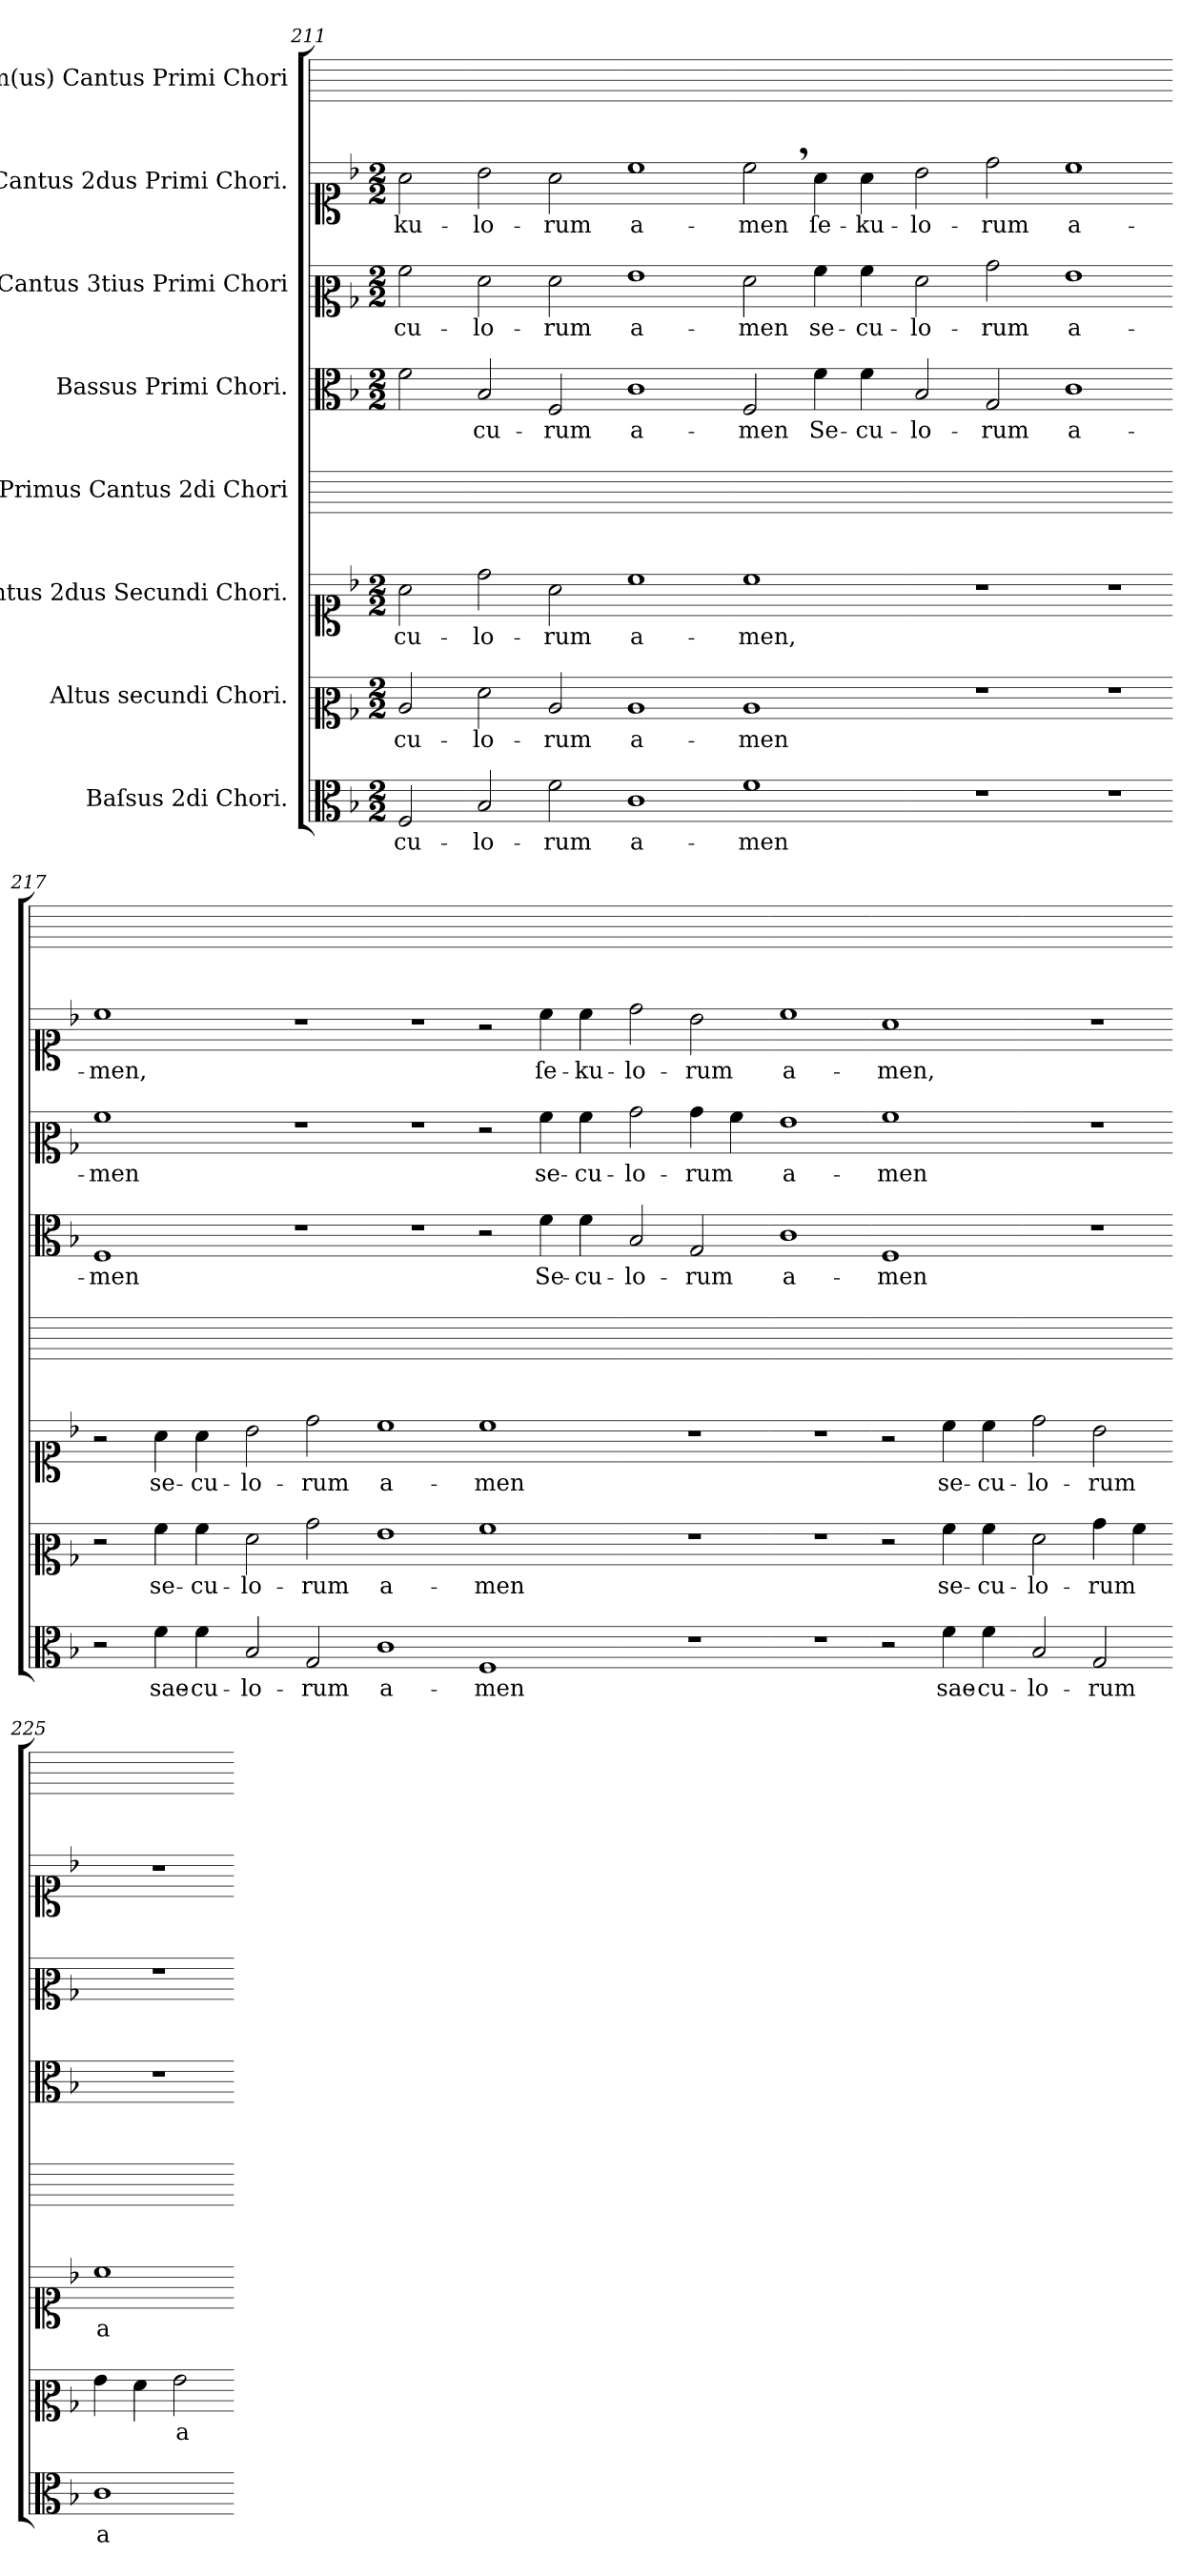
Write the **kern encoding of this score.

**kern	**text	**kern	**text	**kern	**text	**kern	**kern	**text	**kern	**text	**kern	**text	**kern
*part8	*part8	*part7	*part7	*part6	*part6	*part5	*part4	*part4	*part3	*part3	*part2	*part2	*part1
*staff8	*staff8	*staff7	*staff7	*staff6	*staff6	*staff5	*staff4	*staff4	*staff3	*staff3	*staff2	*staff2	*staff1
*I"Baſsus 2di Chori.	*	*I"Altus secundi Chori.	*	*I"Cantus 2dus Secundi Chori.	*	*I"Primus Cantus 2di Chori	*I"Bassus Primi Chori.	*	*I"Cantus 3tius Primi Chori	*	*I"Cantus 2dus Primi Chori.	*	*I"Im(us) Cantus Primi Chori
*clefC3	*	*clefC2	*	*clefC1	*	*	*clefC3	*	*clefC2	*	*clefC1	*	*
*k[b-]	*	*k[b-]	*	*k[b-]	*	*	*k[b-]	*	*k[b-]	*	*k[b-]	*	*
*F:	*	*F:	*	*F:	*	*	*F:	*	*F:	*	*F:	*	*
*M2/2	*	*M2/2	*	*M2/2	*	*	*M2/2	*	*M2/2	*	*M2/2	*	*
=211	=211	=211	=211	=211	=211	=211	=211	=211	=211	=211	=211	=211	=211
2F/	-cu-	2c/	-cu-	2a\	-cu-	2ryy	2f\	.	2a\	-cu-	2a\	-ku-	2ryy
=212-	=212-	=212-	=212-	=212-	=212-	=212-	=212-	=212-	=212-	=212-	=212-	=212-	=212-
2B-/	-lo-	2f\	-lo-	2dd\	-lo-	1ryy	2B-/	-cu-	2f\	-lo-	2b-\	-lo-	1ryy
2f\	-rum	2c/	-rum	2a\	-rum	.	2F/	-rum	2f\	-rum	2a\	-rum	.
=213-	=213-	=213-	=213-	=213-	=213-	=213-	=213-	=213-	=213-	=213-	=213-	=213-	=213-
1c	a-	1c	a-	1cc	a-	1ryy	1c	a-	1g	a-	1cc	a-	1ryy
=214-	=214-	=214-	=214-	=214-	=214-	=214-	=214-	=214-	=214-	=214-	=214-	=214-	=214-
1f	-men	1c	-men	1cc	-men,	1ryy	2F/	-men	2f\	-men	2cc,>\	-men	1ryy
.	.	.	.	.	.	.	4f\	Se-	4a\	se-	4a\	ſe-	.
.	.	.	.	.	.	.	4f\	-cu-	4a\	-cu-	4a\	-ku-	.
=215-	=215-	=215-	=215-	=215-	=215-	=215-	=215-	=215-	=215-	=215-	=215-	=215-	=215-
1r	.	1r	.	1r	.	1ryy	2B-/	-lo-	2f\	-lo-	2b-\	-lo-	1ryy
.	.	.	.	.	.	.	2G/	-rum	2b-\	-rum	2dd\	-rum	.
=216-	=216-	=216-	=216-	=216-	=216-	=216-	=216-	=216-	=216-	=216-	=216-	=216-	=216-
1r	.	1r	.	1r	.	1ryy	1c	a-	1g	a-	1cc	a-	1ryy
=217-	=217-	=217-	=217-	=217-	=217-	=217-	=217-	=217-	=217-	=217-	=217-	=217-	=217-
2r	.	2r	.	2r	.	1ryy	1F	-men	1a	-men	1cc	-men,	1ryy
4f\	sae-	4a\	se-	4a\	se-	.	.	.	.	.	.	.	.
4f\	-cu-	4a\	-cu-	4a\	-cu-	.	.	.	.	.	.	.	.
=218-	=218-	=218-	=218-	=218-	=218-	=218-	=218-	=218-	=218-	=218-	=218-	=218-	=218-
2B-/	-lo-	2f\	-lo-	2b-\	-lo-	1ryy	1r	.	1r	.	1r	.	1ryy
2G/	-rum	2b-\	-rum	2dd\	-rum	.	.	.	.	.	.	.	.
=219-	=219-	=219-	=219-	=219-	=219-	=219-	=219-	=219-	=219-	=219-	=219-	=219-	=219-
1c	a-	1g	a-	1cc	a-	1ryy	1r	.	1r	.	1r	.	1ryy
=220-	=220-	=220-	=220-	=220-	=220-	=220-	=220-	=220-	=220-	=220-	=220-	=220-	=220-
1F	-men	1a	-men	1cc	-men	1ryy	2r	.	2r	.	2r	.	1ryy
.	.	.	.	.	.	.	4f\	Se-	4a\	se-	4cc\	ſe-	.
.	.	.	.	.	.	.	4f\	-cu-	4a\	-cu-	4cc\	-ku-	.
=221-	=221-	=221-	=221-	=221-	=221-	=221-	=221-	=221-	=221-	=221-	=221-	=221-	=221-
1r	.	1r	.	1r	.	1ryy	2B-/	-lo-	2b-\	-lo-	2dd\	-lo-	1ryy
.	.	.	.	.	.	.	2G/	-rum	4b-\	-rum	2b-\	-rum	.
.	.	.	.	.	.	.	.	.	4a\	.	.	.	.
=222-	=222-	=222-	=222-	=222-	=222-	=222-	=222-	=222-	=222-	=222-	=222-	=222-	=222-
1r	.	1r	.	1r	.	1ryy	1c	a-	1g	a-	1cc	a-	1ryy
=223-	=223-	=223-	=223-	=223-	=223-	=223-	=223-	=223-	=223-	=223-	=223-	=223-	=223-
2r	.	2r	.	2r	.	1ryy	1F	-men	1a	-men	1a	-men,	1ryy
4f\	sae-	4a\	se-	4cc\	se-	.	.	.	.	.	.	.	.
4f\	-cu-	4a\	-cu-	4cc\	-cu-	.	.	.	.	.	.	.	.
=224-	=224-	=224-	=224-	=224-	=224-	=224-	=224-	=224-	=224-	=224-	=224-	=224-	=224-
2B-/	-lo-	2f\	-lo-	2dd\	-lo-	1ryy	1r	.	1r	.	1r	.	1ryy
2G/	-rum	4b-\	-rum	2b-\	-rum	.	.	.	.	.	.	.	.
.	.	4a\	.	.	.	.	.	.	.	.	.	.	.
=225-	=225-	=225-	=225-	=225-	=225-	=225-	=225-	=225-	=225-	=225-	=225-	=225-	=225-
1c	a-	4g\	.	1cc	a-	1ryy	1r	.	1r	.	1r	.	1ryy
.	.	4f\	.	.	.	.	.	.	.	.	.	.	.
.	.	2g\	a-	.	.	.	.	.	.	.	.	.	.
=-	=-	=-	=-	=-	=-	=-	=-	=-	=-	=-	=-	=-	=-
*-	*-	*-	*-	*-	*-	*-	*-	*-	*-	*-	*-	*-	*-
